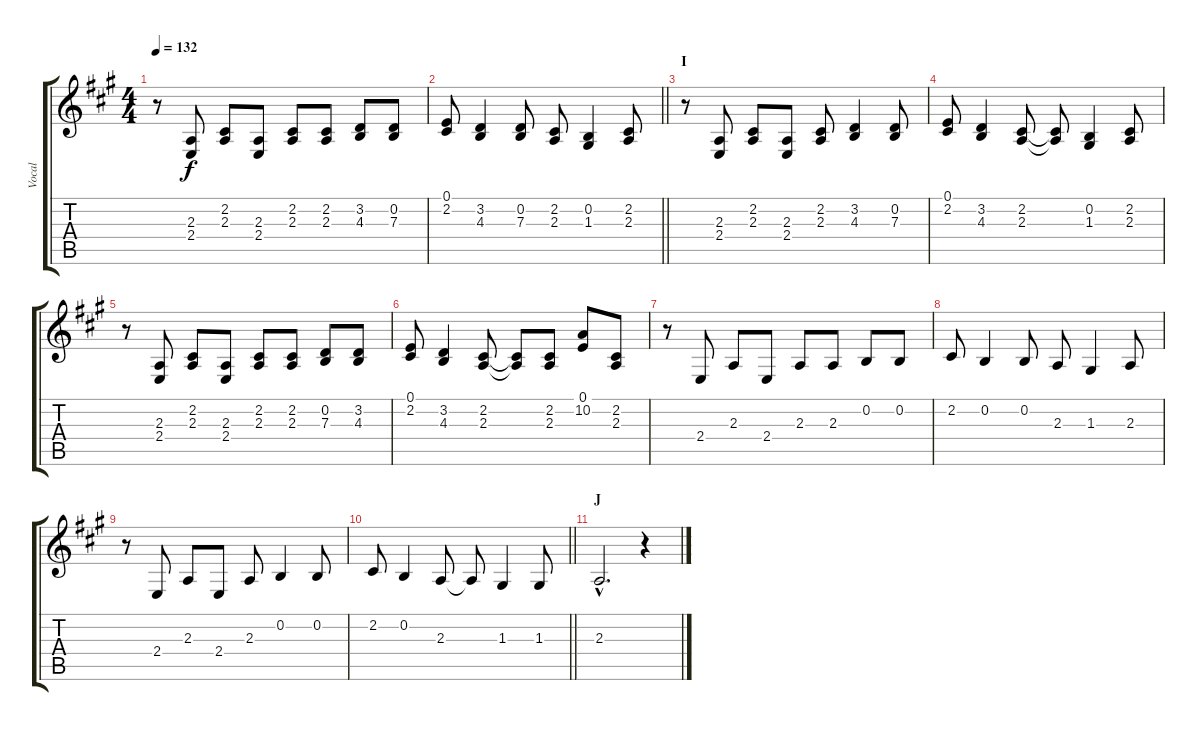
\track ("Vocal" "Vocal") {instrument choiraahs}
\staff {score tabs}
\tuning (E4 B3 G3 D3 A2 E2) {hide}
\ts (4 4)
\tempo 132
\clef g2
\ks a
r.8{dy f} (2.3 2.4).8 (2.2 2.3).8 (2.3 2.4).8 (2.2 2.3).8 (2.2 2.3).8 (3.2 4.3).8 (0.2 7.3).8 |
\barLineRight lightlight
(0.1 2.2).8 (3.2 4.3).4 (0.2 7.3).8 (2.2 2.3).8 (0.2 1.3).4 (2.2 2.3).8 |
\section ("" "I")
r.8 (2.3 2.4).8 (2.2 2.3).8 (2.3 2.4).8 (2.2 2.3).8 (3.2 4.3).4 (0.2 7.3).8 |
(0.1 2.2).8 (3.2 4.3).4 (2.2 2.3).8 (2.2{t} 2.3{t}).8 (0.2 1.3).4 (2.2 2.3).8 |
r.8 (2.3 2.4).8 (2.2 2.3).8 (2.3 2.4).8 (2.2 2.3).8 (2.2 2.3).8 (0.2 7.3).8 (3.2 4.3).8 |
(0.1 2.2).8 (3.2 4.3).4 (2.2 2.3).8 (2.2{t} 2.3{t}).8 (2.2 2.3).8 (0.1 10.2).8 (2.2 2.3).8 |
r.8 2.4.8 2.3.8 2.4.8 2.3.8 2.3.8 0.2.8 0.2.8 |
2.2.8 0.2.4 0.2.8 2.3.8 1.3.4 2.3.8 |
r.8 2.4.8 2.3.8 2.4.8 2.3.8 0.2.4 0.2.8 |
\barLineRight lightlight
2.2.8 0.2.4 2.3.8 2.3{t}.8 1.3.4 1.3.8 |
\section ("" "J")
2.3{hac}.2{d} r.4
